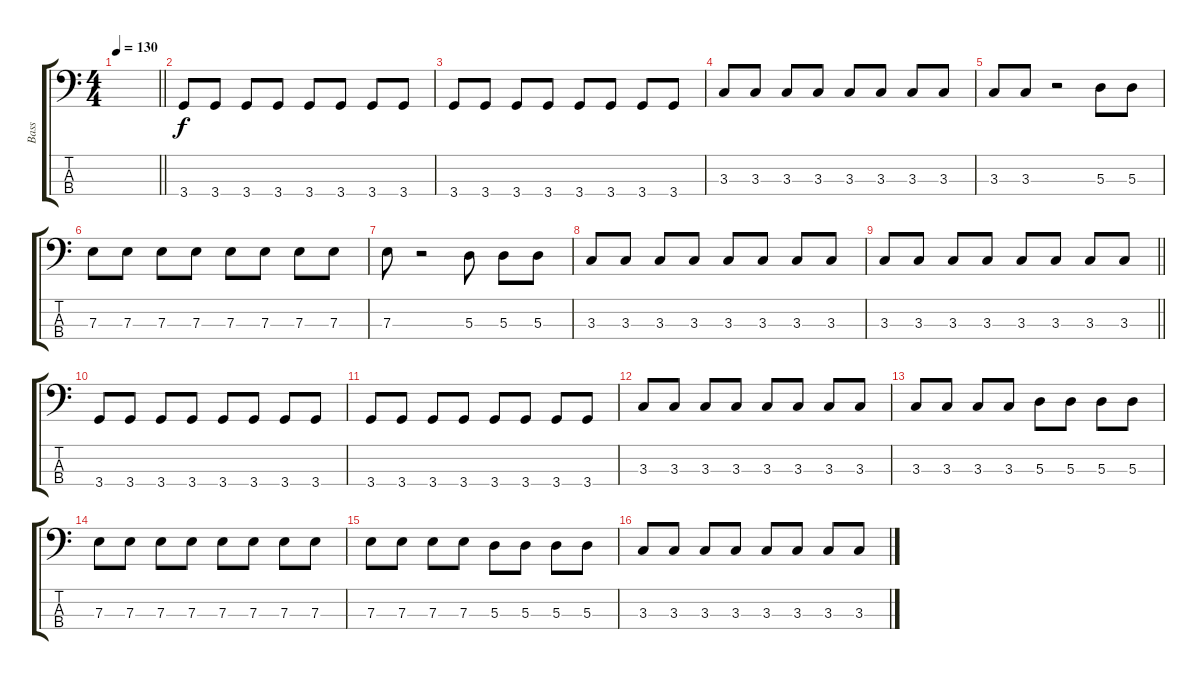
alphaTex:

\track ("Bass" "Bass") {instrument electricbassfinger}
\staff {score tabs}
\tuning (G2 D2 A1 E1) {hide}
\ts (4 4)
\tempo 130
\clef f4
\barLineRight lightlight
\ks c
|
3.4.8 3.4.8 3.4.8 3.4.8 3.4.8 3.4.8 3.4.8 3.4.8 |
3.4.8 3.4.8 3.4.8 3.4.8 3.4.8 3.4.8 3.4.8 3.4.8 |
3.3.8 3.3.8 3.3.8 3.3.8 3.3.8 3.3.8 3.3.8 3.3.8 |
3.3.8 3.3.8 r.2 5.3.8 5.3.8 |
7.3.8 7.3.8 7.3.8 7.3.8 7.3.8 7.3.8 7.3.8 7.3.8 |
7.3.8 r.2 5.3.8 5.3.8 5.3.8 |
3.3.8 3.3.8 3.3.8 3.3.8 3.3.8 3.3.8 3.3.8 3.3.8 |
\barLineRight lightlight
3.3.8 3.3.8 3.3.8 3.3.8 3.3.8 3.3.8 3.3.8 3.3.8 |
\section ("" "")
3.4.8 3.4.8 3.4.8 3.4.8 3.4.8 3.4.8 3.4.8 3.4.8 |
3.4.8 3.4.8 3.4.8 3.4.8 3.4.8 3.4.8 3.4.8 3.4.8 |
3.3.8 3.3.8 3.3.8 3.3.8 3.3.8 3.3.8 3.3.8 3.3.8 |
3.3.8 3.3.8 3.3.8 3.3.8 5.3.8 5.3.8 5.3.8 5.3.8 |
7.3.8 7.3.8 7.3.8 7.3.8 7.3.8 7.3.8 7.3.8 7.3.8 |
7.3.8 7.3.8 7.3.8 7.3.8 5.3.8 5.3.8 5.3.8 5.3.8 |
3.3.8 3.3.8 3.3.8 3.3.8 3.3.8 3.3.8 3.3.8 3.3.8
